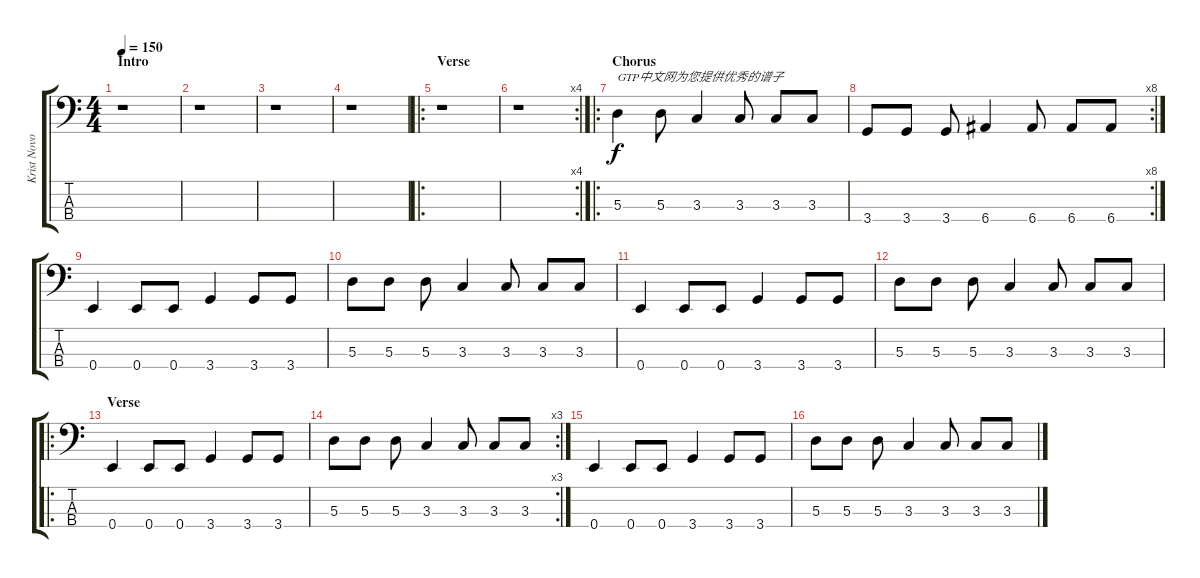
\track ("Krist Novoselic" "Krist Novo") {instrument electricbasspick}
\staff {score tabs}
\tuning (G2 D2 A1 E1) {hide}
\ts (4 4)
\section ("" "Intro")
\tempo 150
\clef f4
\ks c
r.1{dy f instrument electricbasspick} |
r.1 |
r.1 |
r.1 |
\ro
\section ("" "Verse")
r.1 |
\rc 4
r.1 |
\ro
\section ("" "Chorus")
5.3.4{txt "GTP中文网为您提供优秀的谱子"} 5.3.8 3.3.4 3.3.8 3.3.8 3.3.8 |
\rc 8
3.4.8 3.4.8 3.4.8 6.4.4 6.4.8 6.4.8 6.4.8 |
0.4.4 0.4.8 0.4.8 3.4.4 3.4.8 3.4.8 |
5.3.8 5.3.8 5.3.8 3.3.4 3.3.8 3.3.8 3.3.8 |
0.4.4 0.4.8 0.4.8 3.4.4 3.4.8 3.4.8 |
5.3.8 5.3.8 5.3.8 3.3.4 3.3.8 3.3.8 3.3.8 |
\ro
\section ("" "Verse")
0.4.4 0.4.8 0.4.8 3.4.4 3.4.8 3.4.8 |
\rc 3
5.3.8 5.3.8 5.3.8 3.3.4 3.3.8 3.3.8 3.3.8 |
0.4.4 0.4.8 0.4.8 3.4.4 3.4.8 3.4.8 |
5.3.8 5.3.8 5.3.8 3.3.4 3.3.8 3.3.8 3.3.8
